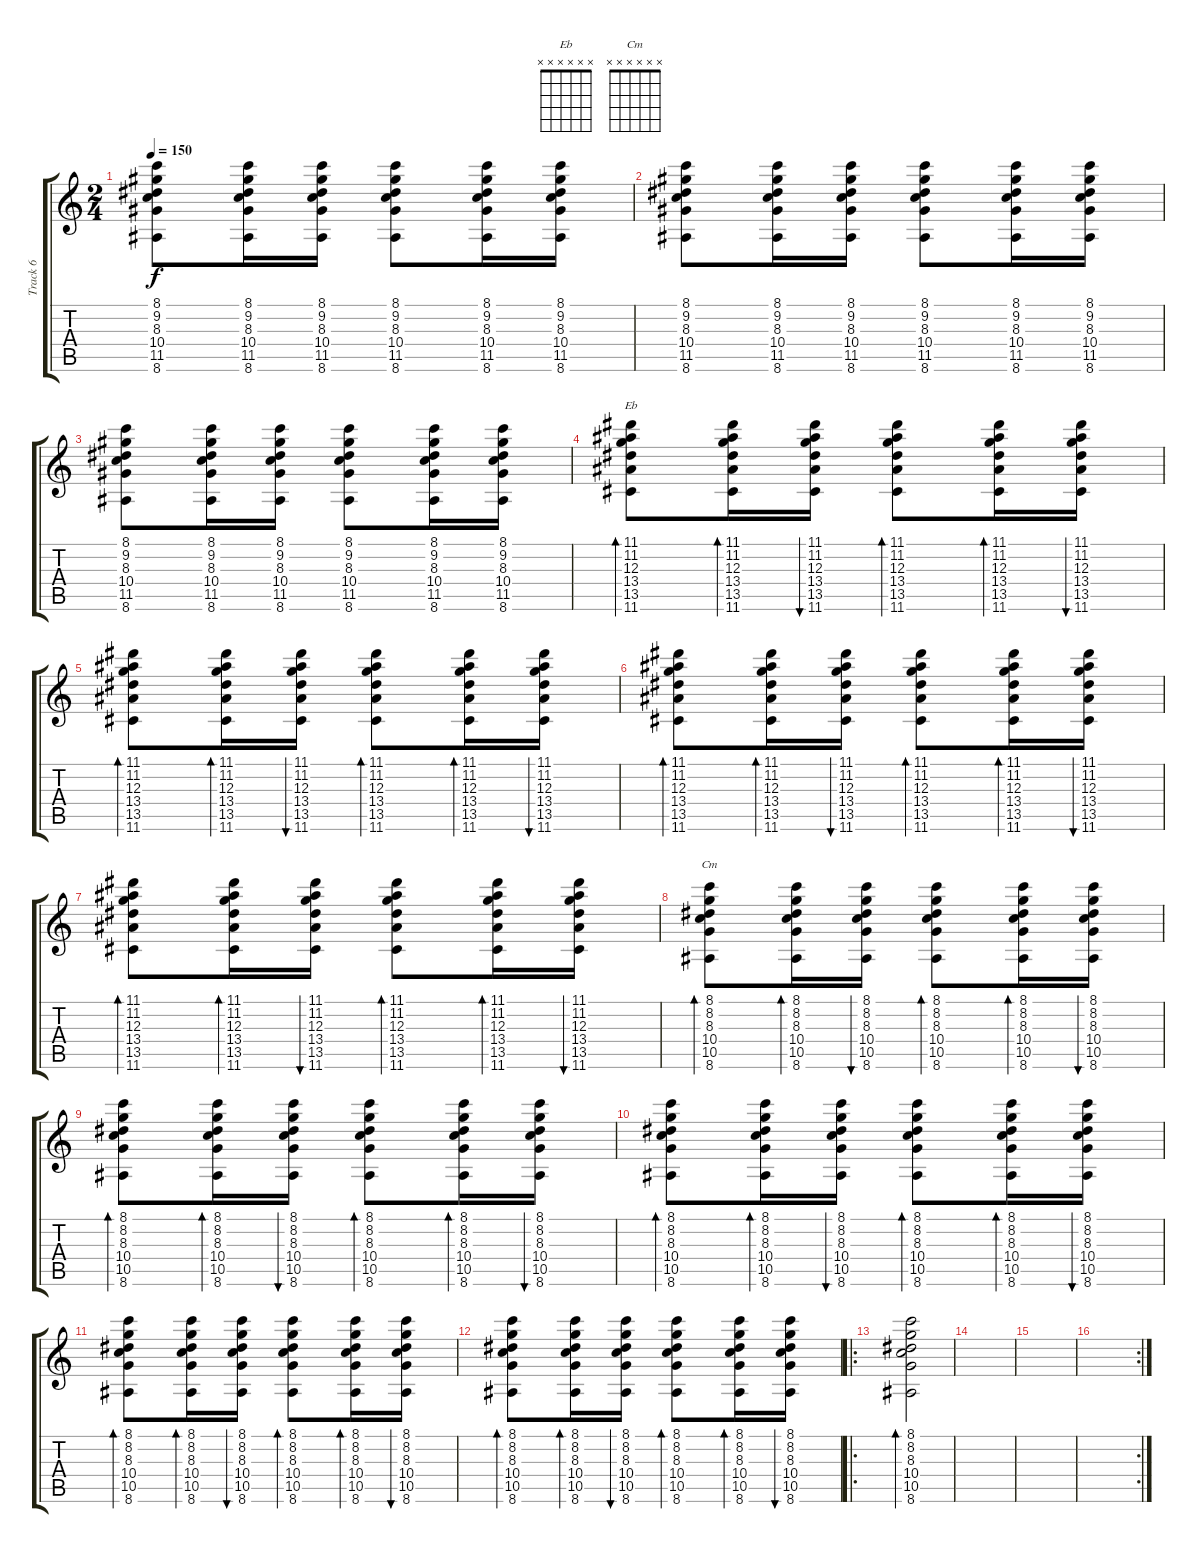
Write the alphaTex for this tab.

\track ("Track 6" "Track 6") {instrument electricguitarjazz}
\staff {score tabs}
\tuning (E4 B3 G3 D3 A2 D2) {hide}
\chord ("Eb" x x x x x x)
\chord ("Cm" x x x x x x)
\ts (2 4)
\tempo 150
\clef g2
\ks c
(8.1 9.2 8.3 10.4 11.5 8.6).8{dy f} (8.1 9.2 8.3 10.4 11.5 8.6).16 (8.1 9.2 8.3 10.4 11.5 8.6).16 (8.1 9.2 8.3 10.4 11.5 8.6).8 (8.1 9.2 8.3 10.4 11.5 8.6).16 (8.1 9.2 8.3 10.4 11.5 8.6).16 |
(8.1 9.2 8.3 10.4 11.5 8.6).8 (8.1 9.2 8.3 10.4 11.5 8.6).16 (8.1 9.2 8.3 10.4 11.5 8.6).16 (8.1 9.2 8.3 10.4 11.5 8.6).8 (8.1 9.2 8.3 10.4 11.5 8.6).16 (8.1 9.2 8.3 10.4 11.5 8.6).16 |
(8.1 9.2 8.3 10.4 11.5 8.6).8 (8.1 9.2 8.3 10.4 11.5 8.6).16 (8.1 9.2 8.3 10.4 11.5 8.6).16 (8.1 9.2 8.3 10.4 11.5 8.6).8 (8.1 9.2 8.3 10.4 11.5 8.6).16 (8.1 9.2 8.3 10.4 11.5 8.6).16 |
(11.1 11.2 12.3 13.4 13.5 11.6).8{bd 30 ch "Eb"} (11.1 11.2 12.3 13.4 13.5 11.6).16{bd 30} (11.1 11.2 12.3 13.4 13.5 11.6).16{bu 30} (11.1 11.2 12.3 13.4 13.5 11.6).8{bd 30} (11.1 11.2 12.3 13.4 13.5 11.6).16{bd 30} (11.1 11.2 12.3 13.4 13.5 11.6).16{bu 30} |
(11.1 11.2 12.3 13.4 13.5 11.6).8{bd 30} (11.1 11.2 12.3 13.4 13.5 11.6).16{bd 30} (11.1 11.2 12.3 13.4 13.5 11.6).16{bu 30} (11.1 11.2 12.3 13.4 13.5 11.6).8{bd 30} (11.1 11.2 12.3 13.4 13.5 11.6).16{bd 30} (11.1 11.2 12.3 13.4 13.5 11.6).16{bu 30} |
(11.1 11.2 12.3 13.4 13.5 11.6).8{bd 30} (11.1 11.2 12.3 13.4 13.5 11.6).16{bd 30} (11.1 11.2 12.3 13.4 13.5 11.6).16{bu 30} (11.1 11.2 12.3 13.4 13.5 11.6).8{bd 30} (11.1 11.2 12.3 13.4 13.5 11.6).16{bd 30} (11.1 11.2 12.3 13.4 13.5 11.6).16{bu 30} |
(11.1 11.2 12.3 13.4 13.5 11.6).8{bd 30} (11.1 11.2 12.3 13.4 13.5 11.6).16{bd 30} (11.1 11.2 12.3 13.4 13.5 11.6).16{bu 30} (11.1 11.2 12.3 13.4 13.5 11.6).8{bd 30} (11.1 11.2 12.3 13.4 13.5 11.6).16{bd 30} (11.1 11.2 12.3 13.4 13.5 11.6).16{bu 30} |
(8.1 8.2 8.3 10.4 10.5 8.6).8{bd 30 ch "Cm"} (8.1 8.2 8.3 10.4 10.5 8.6).16{bd 30} (8.1 8.2 8.3 10.4 10.5 8.6).16{bu 30} (8.1 8.2 8.3 10.4 10.5 8.6).8{bd 30} (8.1 8.2 8.3 10.4 10.5 8.6).16{bd 30} (8.1 8.2 8.3 10.4 10.5 8.6).16{bu 30} |
(8.1 8.2 8.3 10.4 10.5 8.6).8{bd 30} (8.1 8.2 8.3 10.4 10.5 8.6).16{bd 30} (8.1 8.2 8.3 10.4 10.5 8.6).16{bu 30} (8.1 8.2 8.3 10.4 10.5 8.6).8{bd 30} (8.1 8.2 8.3 10.4 10.5 8.6).16{bd 30} (8.1 8.2 8.3 10.4 10.5 8.6).16{bu 30} |
(8.1 8.2 8.3 10.4 10.5 8.6).8{bd 30} (8.1 8.2 8.3 10.4 10.5 8.6).16{bd 30} (8.1 8.2 8.3 10.4 10.5 8.6).16{bu 30} (8.1 8.2 8.3 10.4 10.5 8.6).8{bd 30} (8.1 8.2 8.3 10.4 10.5 8.6).16{bd 30} (8.1 8.2 8.3 10.4 10.5 8.6).16{bu 30} |
(8.1 8.2 8.3 10.4 10.5 8.6).8{bd 30} (8.1 8.2 8.3 10.4 10.5 8.6).16{bd 30} (8.1 8.2 8.3 10.4 10.5 8.6).16{bu 30} (8.1 8.2 8.3 10.4 10.5 8.6).8{bd 30} (8.1 8.2 8.3 10.4 10.5 8.6).16{bd 30} (8.1 8.2 8.3 10.4 10.5 8.6).16{bu 30} |
(8.1 8.2 8.3 10.4 10.5 8.6).8{bd 30} (8.1 8.2 8.3 10.4 10.5 8.6).16{bd 30} (8.1 8.2 8.3 10.4 10.5 8.6).16{bu 30} (8.1 8.2 8.3 10.4 10.5 8.6).8{bd 30} (8.1 8.2 8.3 10.4 10.5 8.6).16{bd 30} (8.1 8.2 8.3 10.4 10.5 8.6).16{bu 30} |
\ro
(8.1 8.2 8.3 10.4 10.5 8.6).2{bd 480} |
|
|
\rc 2
